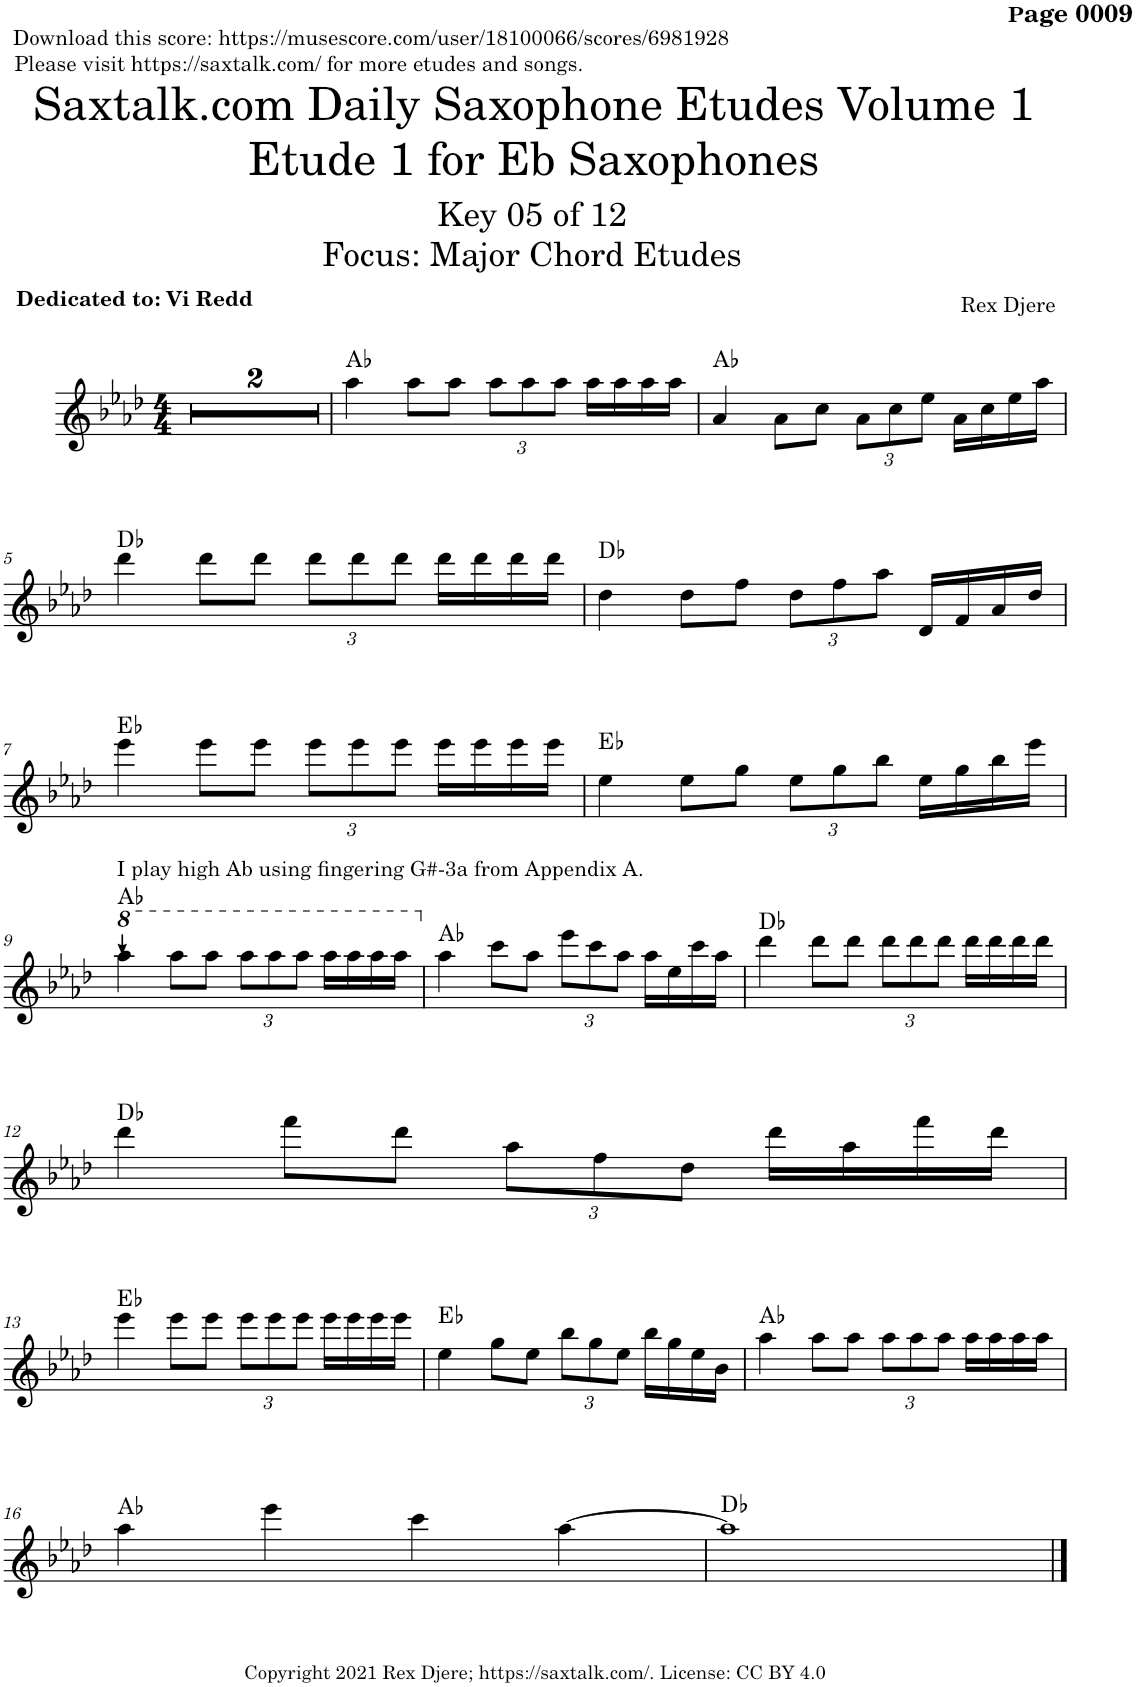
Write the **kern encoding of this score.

**kern	**harte
*part1	*part1
*staff1	*
*I"Alto Saxophone	*
*I'A. Sax.	*
*clefG2	*
*Trd5c9	*
*k[b-e-a-d-]	*
*M4/4	*
=1	=1
1r	.
=2	=2
1r	.
=3	=3
4aa-\	Ab:maj
8aa-\L	.
8aa-\J	.
*Xbrackettup	*
12aa-\L	.
12aa-\	.
12aa-\J	.
16aa-\LL	.
16aa-\	.
16aa-\	.
16aa-\JJ	.
=4	=4
4a-/	Ab:maj
8a-\L	.
8cc\J	.
12a-\L	.
12cc\	.
12ee-\J	.
16a-\LL	.
16cc\	.
16ee-\	.
16aa-\JJ	.
!!LO:LB:g=z
=5	=5
4ddd-\	Db:maj
8ddd-\L	.
8ddd-\J	.
12ddd-\L	.
12ddd-\	.
12ddd-\J	.
16ddd-\LL	.
16ddd-\	.
16ddd-\	.
16ddd-\JJ	.
=6	=6
4dd-\	Db:maj
8dd-\L	.
8ff\J	.
12dd-\L	.
12ff\	.
12aa-\J	.
16d-/LL	.
16f/	.
16a-/	.
16dd-/JJ	.
!!LO:LB:g=z
=7	=7
4eee-\	Eb:maj
8eee-\L	.
8eee-\J	.
12eee-\L	.
12eee-\	.
12eee-\J	.
16eee-\LL	.
16eee-\	.
16eee-\	.
16eee-\JJ	.
=8	=8
4ee-\	Eb:maj
8ee-\L	.
8gg\J	.
12ee-\L	.
12gg\	.
12bb-\J	.
16ee-\LL	.
16gg\	.
16bb-\	.
16eee-\JJ	.
!!LO:LB:g=z
=9	=9
*8va	*
!LO:TX:a:t=I play high Ab using fingering G#-3a from Appendix A.	!
4aaa-\	Ab:maj
8aaa-\L	.
8aaa-\J	.
12aaa-\L	.
12aaa-\	.
12aaa-\J	.
16aaa-\LL	.
16aaa-\	.
16aaa-\	.
16aaa-\JJ	.
=10	=10
*X8va	*
4aa-\	Ab:maj
8ccc\L	.
8aa-\J	.
12eee-\L	.
12ccc\	.
12aa-\J	.
16aa-\LL	.
16ee-\	.
16ccc\	.
16aa-\JJ	.
=11	=11
4ddd-\	Db:maj
8ddd-\L	.
8ddd-\J	.
12ddd-\L	.
12ddd-\	.
12ddd-\J	.
16ddd-\LL	.
16ddd-\	.
16ddd-\	.
16ddd-\JJ	.
!!LO:LB:g=z
=12	=12
4ddd-\	Db:maj
8fff\L	.
8ddd-\J	.
12aa-\L	.
12ff\	.
12dd-\J	.
16ddd-\LL	.
16aa-\	.
16fff\	.
16ddd-\JJ	.
!!LO:LB:g=z
=13	=13
4eee-\	Eb:maj
8eee-\L	.
8eee-\J	.
12eee-\L	.
12eee-\	.
12eee-\J	.
16eee-\LL	.
16eee-\	.
16eee-\	.
16eee-\JJ	.
=14	=14
4ee-\	Eb:maj
8gg\L	.
8ee-\J	.
12bb-\L	.
12gg\	.
12ee-\J	.
16bb-\LL	.
16gg\	.
16ee-\	.
16b-\JJ	.
=15	=15
4aa-\	Ab:maj
8aa-\L	.
8aa-\J	.
12aa-\L	.
12aa-\	.
12aa-\J	.
16aa-\LL	.
16aa-\	.
16aa-\	.
16aa-\JJ	.
!!LO:LB:g=z
=16	=16
4aa-\	Ab:maj
4eee-\	.
4ccc\	.
[4aa-\	.
=	=
*-	*-
